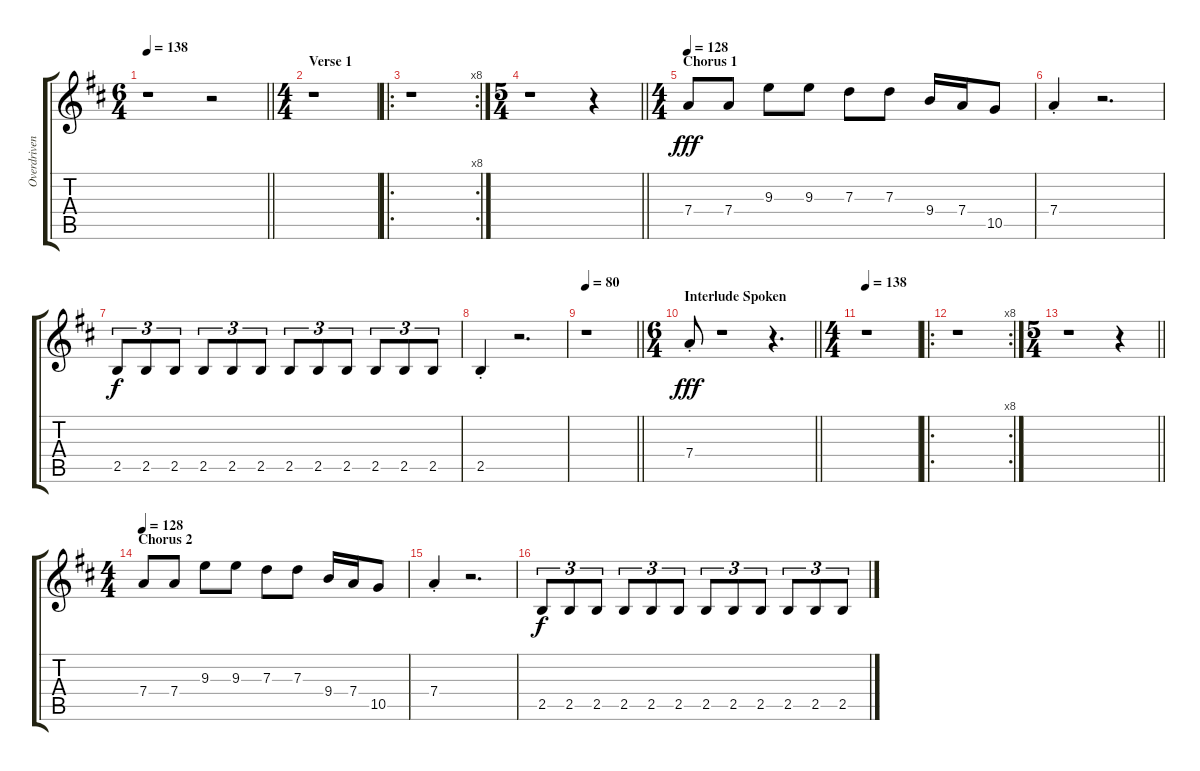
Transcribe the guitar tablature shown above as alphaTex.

\track ("Overdriven Guitar " "Overdriven") {instrument overdrivenguitar}
\staff {score tabs}
\tuning (E4 B3 G3 D3 A2 E2) {hide}
\ts (6 4)
\tempo 138
\clef g2
\barLineRight lightlight
\ks d
r.1{dy fff instrument overdrivenguitar} r.2 |
\ts (4 4)
\section ("" "Verse 1")
r.1 |
\ro
\rc 8
r.1 |
\ts (5 4)
\barLineRight lightlight
r.1 r.4 |
\ts (4 4)
\section ("" "Chorus 1")
\tempo 128
7.4.8 7.4.8 9.3.8 9.3.8 7.3.8 7.3.8 9.4.16 7.4.16 10.5.8 |
7.4{st}.4 r.2{d} |
2.5.8{tu (3 2) dy f} 2.5.8{tu (3 2)} 2.5.8{tu (3 2)} 2.5.8{tu (3 2)} 2.5.8{tu (3 2)} 2.5.8{tu (3 2)} 2.5.8{tu (3 2)} 2.5.8{tu (3 2)} 2.5.8{tu (3 2)} 2.5.8{tu (3 2)} 2.5.8{tu (3 2)} 2.5.8{tu (3 2)} |
2.5{st}.4 r.2{d} |
\tempo 80
\barLineRight lightlight
r.1 |
\ts (6 4)
\section ("" "Interlude Spoken")
\barLineRight lightlight
7.4{st}.8{dy fff} r.1 r.4{d} |
\ts (4 4)
\tempo 138
r.1 |
\ro
\rc 8
r.1 |
\ts (5 4)
\barLineRight lightlight
r.1 r.4 |
\ts (4 4)
\section ("" "Chorus 2")
\tempo 128
7.4.8 7.4.8 9.3.8 9.3.8 7.3.8 7.3.8 9.4.16 7.4.16 10.5.8 |
7.4{st}.4 r.2{d} |
2.5.8{tu (3 2) dy f} 2.5.8{tu (3 2)} 2.5.8{tu (3 2)} 2.5.8{tu (3 2)} 2.5.8{tu (3 2)} 2.5.8{tu (3 2)} 2.5.8{tu (3 2)} 2.5.8{tu (3 2)} 2.5.8{tu (3 2)} 2.5.8{tu (3 2)} 2.5.8{tu (3 2)} 2.5.8{tu (3 2)}
